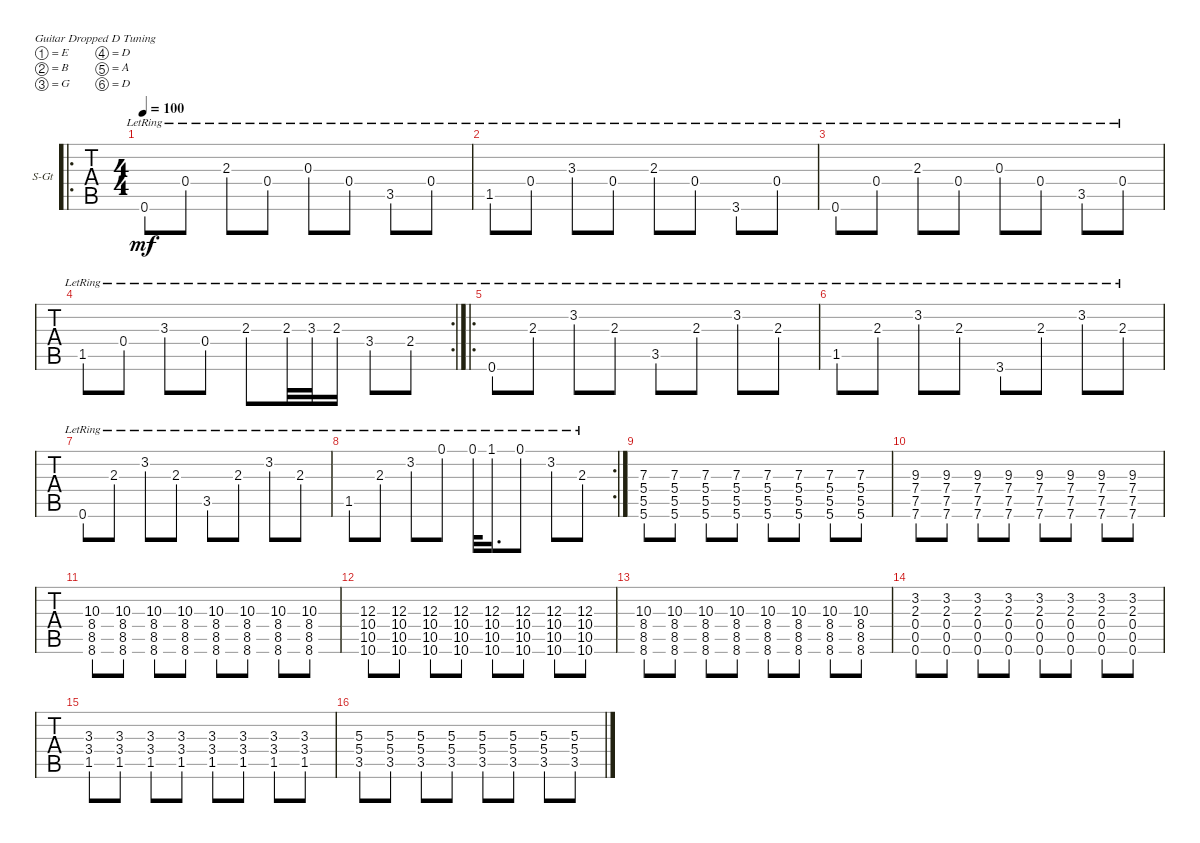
\defaultSystemsLayout 4
\bracketExtendMode groupsimilarinstruments
\firstSystemTrackNameOrientation horizontal
\otherSystemsTrackNameOrientation horizontal
\track ("Steel Guitar" "S-Gt") {instrument acousticguitarsteel}
\staff {tabs}
\tuning (E4 B3 G3 D3 A2 D2)
\ro
\ts (4 4)
\tempo 100
\clef g2
\ks c
0.6{lr}.8{dy mf instrument acousticguitarsteel} 0.4{lr}.8 2.3{lr}.8 0.4{lr}.8 0.3{lr}.8 0.4{lr}.8 3.5{lr}.8 0.4{lr}.8 |
1.5{lr}.8 0.4{lr}.8 3.3{lr}.8 0.4{lr}.8 2.3{lr}.8 0.4{lr}.8 3.6{lr}.8 0.4{lr}.8 |
0.6{lr}.8 0.4{lr}.8 2.3{lr}.8 0.4{lr}.8 0.3{lr}.8 0.4{lr}.8 3.5{lr}.8 0.4{lr}.8 |
\rc 2
1.5{lr}.8 0.4{lr}.8 3.3{lr}.8 0.4{lr}.8 2.3{lr}.8 2.3{lr}.32 3.3{lr}.32 2.3{lr}.16 3.4{lr}.8 2.4{lr}.8 |
\ro
0.6{lr}.8 2.3{lr}.8 3.2{lr}.8 2.3{lr}.8 3.5{lr}.8 2.3{lr}.8 3.2{lr}.8 2.3{lr}.8 |
1.5{lr}.8 2.3{lr}.8 3.2{lr}.8 2.3{lr}.8 3.6{lr}.8 2.3{lr}.8 3.2{lr}.8 2.3{lr}.8 |
0.6{lr}.8 2.3{lr}.8 3.2{lr}.8 2.3{lr}.8 3.5{lr}.8 2.3{lr}.8 3.2{lr}.8 2.3{lr}.8 |
\rc 2
1.5{lr}.8 2.3{lr}.8 3.2{lr}.8 0.1{lr}.8 0.1{lr}.32 1.1{lr}.16{d} 0.1{lr}.8 3.2{lr}.8 2.3{lr}.8 |
(5.6 5.5 5.4 7.3).8 (5.6 5.5 5.4 7.3).8 (5.6 5.5 5.4 7.3).8 (5.6 5.5 5.4 7.3).8 (5.6 5.5 5.4 7.3).8 (5.6 5.5 5.4 7.3).8 (5.6 5.5 5.4 7.3).8 (5.6 5.5 5.4 7.3).8 |
(7.6 7.5 7.4 9.3).8 (7.6 7.5 7.4 9.3).8 (7.6 7.5 7.4 9.3).8 (7.6 7.5 7.4 9.3).8 (7.6 7.5 7.4 9.3).8 (7.6 7.5 7.4 9.3).8 (7.6 7.5 7.4 9.3).8 (7.6 7.5 7.4 9.3).8 |
(8.6 8.5 8.4 10.3).8 (8.6 8.5 8.4 10.3).8 (8.6 8.5 8.4 10.3).8 (8.6 8.5 8.4 10.3).8 (8.6 8.5 8.4 10.3).8 (8.6 8.5 8.4 10.3).8 (8.6 8.5 8.4 10.3).8 (8.6 8.5 8.4 10.3).8 |
(10.6 10.5 10.4 12.3).8 (10.6 10.5 10.4 12.3).8 (10.6 10.5 10.4 12.3).8 (10.6 10.5 10.4 12.3).8 (10.6 10.5 10.4 12.3).8 (10.6 10.5 10.4 12.3).8 (10.6 10.5 10.4 12.3).8 (10.6 10.5 10.4 12.3).8 |
(8.6 8.5 8.4 10.3).8 (8.6 8.5 8.4 10.3).8 (8.6 8.5 8.4 10.3).8 (8.6 8.5 8.4 10.3).8 (8.6 8.5 8.4 10.3).8 (8.6 8.5 8.4 10.3).8 (8.6 8.5 8.4 10.3).8 (8.6 8.5 8.4 10.3).8 |
(0.6 0.5 0.4 2.3 3.2).8 (0.6 0.5 0.4 2.3 3.2).8 (0.6 0.5 0.4 2.3 3.2).8 (0.6 0.5 0.4 2.3 3.2).8 (0.6 0.5 0.4 2.3 3.2).8 (0.6 0.5 0.4 2.3 3.2).8 (0.6 0.5 0.4 2.3 3.2).8 (0.6 0.5 0.4 2.3 3.2).8 |
(1.5 3.4 3.3).8 (1.5 3.4 3.3).8 (1.5 3.4 3.3).8 (1.5 3.4 3.3).8 (1.5 3.4 3.3).8 (1.5 3.4 3.3).8 (1.5 3.4 3.3).8 (1.5 3.4 3.3).8 |
(3.5 5.4 5.3).8 (3.5 5.4 5.3).8 (3.5 5.4 5.3).8 (3.5 5.4 5.3).8 (3.5 5.4 5.3).8 (3.5 5.4 5.3).8 (3.5 5.4 5.3).8 (3.5 5.4 5.3).8
